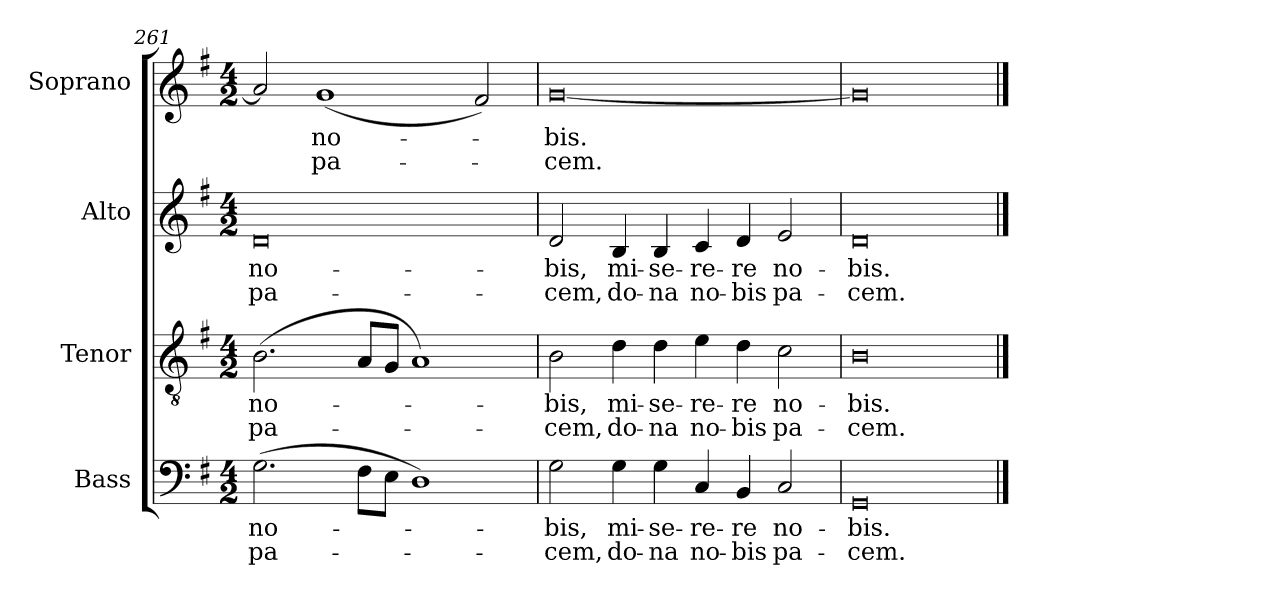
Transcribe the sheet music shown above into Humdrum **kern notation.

**kern	**text	**text	**kern	**text	**text	**kern	**text	**text	**kern	**text	**text
*part4	*part4	*part4	*part3	*part3	*part3	*part2	*part2	*part2	*part1	*part1	*part1
*staff4	*staff4	*staff4	*staff3	*staff3	*staff3	*staff2	*staff2	*staff2	*staff1	*staff1	*staff1
*I"Bass	*	*	*I"Tenor	*	*	*I"Alto	*	*	*I"Soprano	*	*
*I'B.	*	*	*I'T.	*	*	*I'A.	*	*	*I'S.	*	*
*clefF4	*	*	*clefGv2	*	*	*clefG2	*	*	*clefG2	*	*
*	*	*	*ITrd7c12	*	*	*	*	*	*	*	*
*k[f#]	*	*	*k[f#]	*	*	*k[f#]	*	*	*k[f#]	*	*
*G:	*	*	*G:	*	*	*G:	*	*	*G:	*	*
*M4/2	*	*	*M4/2	*	*	*M4/2	*	*	*M4/2	*	*
=261	=261	=261	=261	=261	=261	=261	=261	=261	=261	=261	=261
!	!LO:LY:b:color=#000000	!LO:LY:b:color=#000000	!	!	!	!	!	!	!	!	!
!	!	!	!	!LO:LY:b:color=#000000	!LO:LY:b:color=#000000	!	!	!	!	!	!
!	!	!	!	!	!	!	!LO:LY:b:color=#000000	!LO:LY:b:color=#000000	!	!	!
(2.Gi\	no-	pa-	(2.BBi\	no-	pa-	0di	no-	pa-	2ai/]	.	.
!	!	!	!	!	!	!	!	!	!	!LO:LY:b:color=#000000	!LO:LY:b:color=#000000
.	.	.	.	.	.	.	.	.	(1gi	no-	pa-
8F#i\L	.	.	8AAi/L	.	.	.	.	.	.	.	.
8Ei\J	.	.	8GGi/J	.	.	.	.	.	.	.	.
1Di)	.	.	1AAi)	.	.	.	.	.	.	.	.
.	.	.	.	.	.	.	.	.	2f#i/)	.	.
=262	=262	=262	=262	=262	=262	=262	=262	=262	=262	=262	=262
!	!LO:LY:b:color=#000000	!LO:LY:b:color=#000000	!	!	!	!	!	!	!	!	!
!	!	!	!	!LO:LY:b:color=#000000	!LO:LY:b:color=#000000	!	!	!	!	!	!
!	!	!	!	!	!	!	!LO:LY:b:color=#000000	!LO:LY:b:color=#000000	!	!	!
!	!	!	!	!	!	!	!	!	!	!LO:LY:b:color=#000000	!LO:LY:b:color=#000000
2Gi\	-bis,	-cem,	2BBi\	-bis,	-cem,	2di/	-bis,	-cem,	[0gi	-bis.	-cem.
!	!LO:LY:b:color=#000000	!LO:LY:b:color=#000000	!	!	!	!	!	!	!	!	!
!	!	!	!	!LO:LY:b:color=#000000	!LO:LY:b:color=#000000	!	!	!	!	!	!
!	!	!	!	!	!	!	!LO:LY:b:color=#000000	!LO:LY:b:color=#000000	!	!	!
4Gi\	mi-	do-	4Di\	mi-	do-	4Bi/	mi-	do-	.	.	.
!	!LO:LY:b:color=#000000	!LO:LY:b:color=#000000	!	!	!	!	!	!	!	!	!
!	!	!	!	!LO:LY:b:color=#000000	!LO:LY:b:color=#000000	!	!	!	!	!	!
!	!	!	!	!	!	!	!LO:LY:b:color=#000000	!LO:LY:b:color=#000000	!	!	!
4Gi\	-se-	-na	4Di\	-se-	-na	4Bi/	-se-	-na	.	.	.
!	!LO:LY:b:color=#000000	!LO:LY:b:color=#000000	!	!	!	!	!	!	!	!	!
!	!	!	!	!LO:LY:b:color=#000000	!LO:LY:b:color=#000000	!	!	!	!	!	!
!	!	!	!	!	!	!	!LO:LY:b:color=#000000	!LO:LY:b:color=#000000	!	!	!
4Ci/	-re-	no-	4Ei\	-re-	no-	4ci/	-re-	no-	.	.	.
!	!LO:LY:b:color=#000000	!LO:LY:b:color=#000000	!	!	!	!	!	!	!	!	!
!	!	!	!	!LO:LY:b:color=#000000	!LO:LY:b:color=#000000	!	!	!	!	!	!
!	!	!	!	!	!	!	!LO:LY:b:color=#000000	!LO:LY:b:color=#000000	!	!	!
4BBi/	-re	-bis	4Di\	-re	-bis	4di/	-re	-bis	.	.	.
!	!LO:LY:b:color=#000000	!LO:LY:b:color=#000000	!	!	!	!	!	!	!	!	!
!	!	!	!	!LO:LY:b:color=#000000	!LO:LY:b:color=#000000	!	!	!	!	!	!
!	!	!	!	!	!	!	!LO:LY:b:color=#000000	!LO:LY:b:color=#000000	!	!	!
2Ci/	no-	pa-	2Ci\	no-	pa-	2ei/	no-	pa-	.	.	.
=263	=263	=263	=263	=263	=263	=263	=263	=263	=263	=263	=263
!	!LO:LY:b:color=#000000	!LO:LY:b:color=#000000	!	!	!	!	!	!	!	!	!
!	!	!	!	!LO:LY:b:color=#000000	!LO:LY:b:color=#000000	!	!	!	!	!	!
!	!	!	!	!	!	!	!LO:LY:b:color=#000000	!LO:LY:b:color=#000000	!	!	!
0GGi	-bis.	-cem.	0BBi	-bis.	-cem.	0di	-bis.	-cem.	0gi]	.	.
==	==	==	==	==	==	==	==	==	==	==	==
*-	*-	*-	*-	*-	*-	*-	*-	*-	*-	*-	*-
